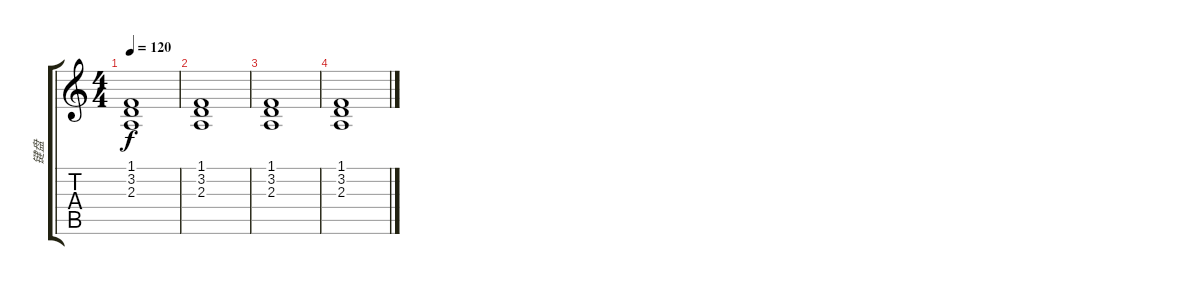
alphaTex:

\track ("键盘" "键盘") {instrument synthstrings1}
\staff {score tabs}
\tuning (E4 B3 G3 D3 A2 E2) {hide}
\ts (4 4)
\tempo 120
\clef g2
\ks c
(1.1 3.2 2.3).1{dy f} |
(1.1 3.2 2.3).1 |
(1.1 3.2 2.3).1 |
(1.1 3.2 2.3).1
